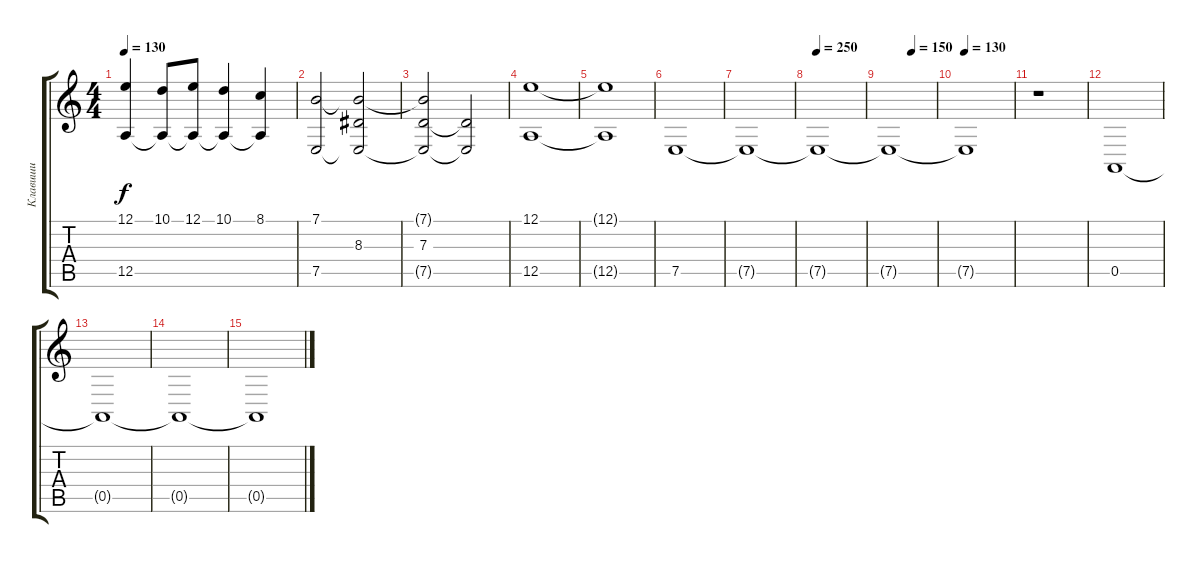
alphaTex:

\track ("Клавиши" "Клавиши") {instrument brightacousticpiano}
\staff {score tabs}
\tuning (E4 B3 G3 D3 A2 E2) {hide}
\ts (4 4)
\tempo 130
\clef g2
\ks c
(12.1 12.5{t}).4{dy f} (10.1 12.5{t}).8 (12.1 12.5{t}).8 (10.1 12.5{t}).4 (8.1 12.5{t}).4 |
(7.1 7.5).2 (7.1{t} 8.3 7.5{t}).2 |
(7.1{t} 7.3 7.5{t}).2 (7.3{t} 7.5{t}).2 |
(12.1 12.5).1 |
(12.1{t} 12.5{t}).1 |
7.5.1 |
7.5{t}.1 |
\tempo 250
7.5{t}.1 |
\tempo (150 0.5)
7.5{t}.1 |
\tempo 130
7.5{t}.1 |
r.1 |
0.5.1 |
0.5{t}.1 |
0.5{t}.1 |
0.5{t}.1
